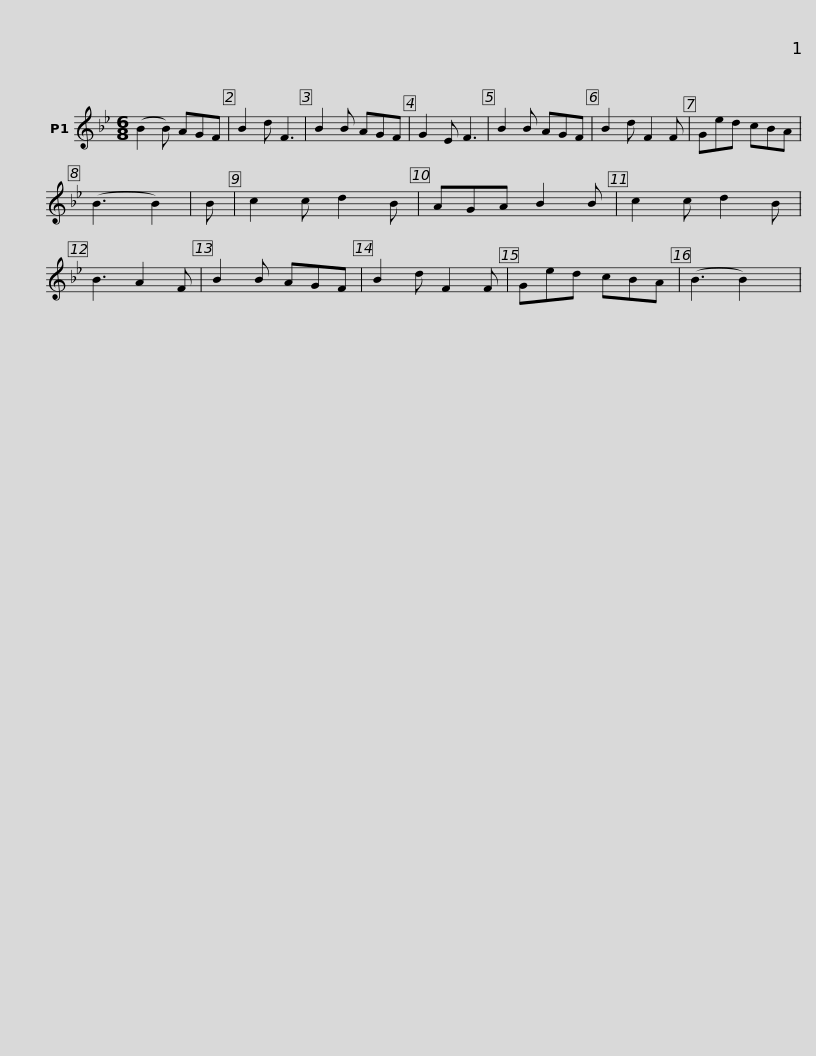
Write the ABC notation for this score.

X:1
L:1/8
M:6/8
I:linebreak $
K:Bb
V:1 treble
V:1
 (B2 B) AGF | B2 d F3 | B2 B AGF | G2 E F3 | B2 B AGF |$ %5
 B2 d F2 F | Ged cBA | (B3 B2) | B | c2 c d2 B | %10
 AGA B2 B |$ c2 c d2 B | B3 A2 F | B2 B AGF | B2 d F2 F | %15
 Ged cBA | (B3 B2) x | %17
